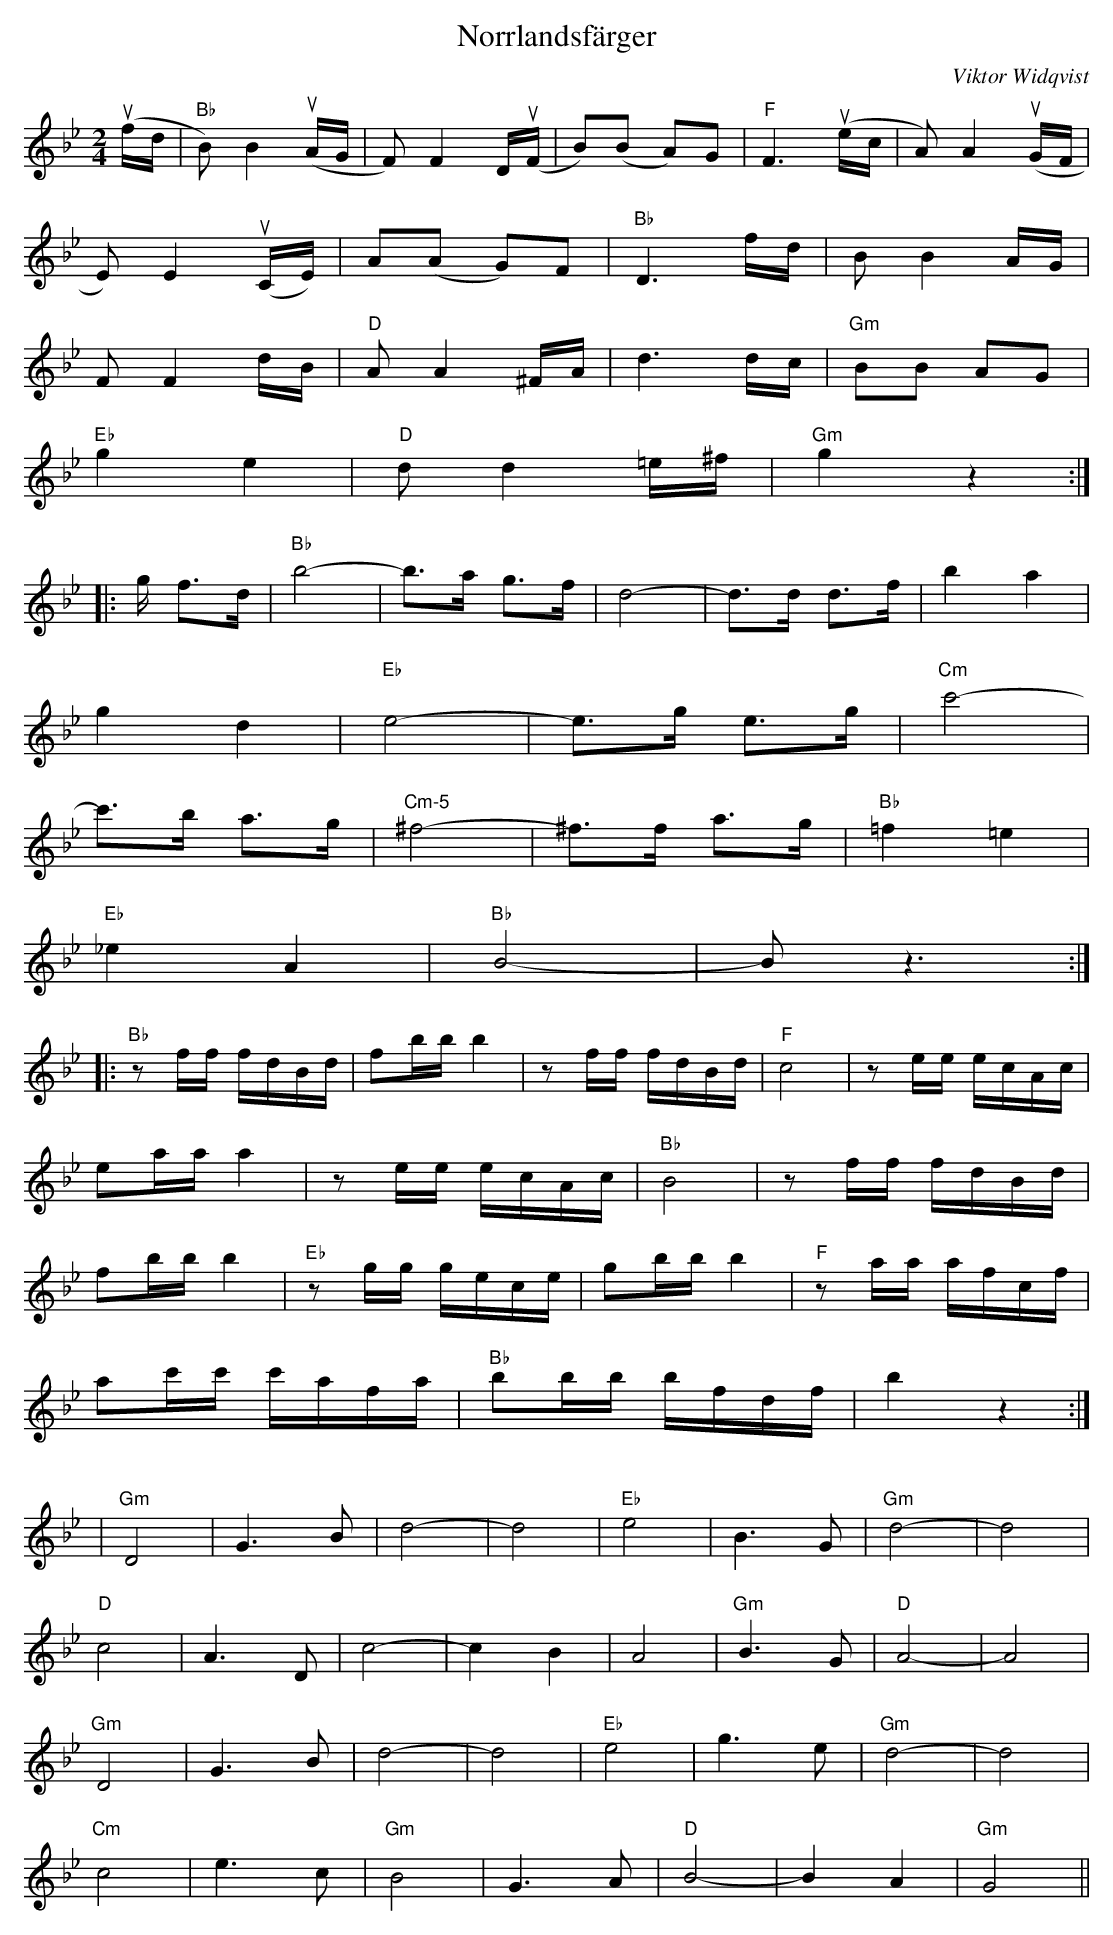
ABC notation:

X:1
T:Norrlandsfärger
M:2/4
C:Viktor Widqvist
L:1/8
K:Bb
u(f/d/ |"Bb" B)B2u(A/G/ | F)F2D/u(F/ | B)(B A)G | "F"F3u(e/c/ | A)A2u(G/F/ |
E)E2u(C/E/) | A(A G)F |"Bb" D3f/d/ | BB2 A/G/ |
FF2d/B/ | "D"AA2^F/A/ | d3d/c/ | "Gm"BB AG |
"Eb"g2 e2 | "D"dd2=e/^f/ | "Gm"g2z2 :|
|:g/ f>d | "Bb"b4- |b3/a/ g>f | d4- |d3/d/ d>f | b2 a2 |
g2 d2 | "Eb"e4- |e3/g/ e>g |"Cm" c'4- |
c'3/b/ a>g | "Cm-5"^f4- |^f3/f/ a>g | "Bb"=f2 =e2 |
"Eb"_e2 A2 | "Bb"B4- | B z3 :|
|:"Bb"zf/2f/2 f/2d/2B/2d/2 | fb/2b/2 b2 |zf/2f/2 f/2d/2B/2d/2 | "F"c4 |ze/2e/2 e/2c/2A/2c/2 |
ea/2a/2 a2 |ze/2e/2 e/2c/2A/2c/2 | "Bb"B4 |zf/2f/2 f/2d/2B/2d/2 |
fb/2b/2 b2 |"Eb"zg/2g/2 g/2e/2c/2e/2 | gb/2b/2 b2 |"F"za/2a/2 a/2f/2c/2f/2 |
ac'/2c'/2 c'/2a/2f/2a/2 | "Bb"bb/2b/2 b/2f/2d/2f/2 | b2z2 :|
K:Gm
|"Gm"D4 | G2>B2 | d4- |d4| "Eb"e4 | B2>G2 | "Gm"d4- |d4|
"D"c4 | A2>D2 | c4- | c2 B2 | A4 | "Gm"B2>G2 | "D" A4- | A4|
"Gm"D4 | G2>B2 | d4- |d4| "Eb"e4 | g2>e2 | "Gm"d4- |d4|
"Cm"c4 | e2>c2 | "Gm"B4 | G2>A2 | "D"B4- | B2 A2 | "Gm"G4 ||
